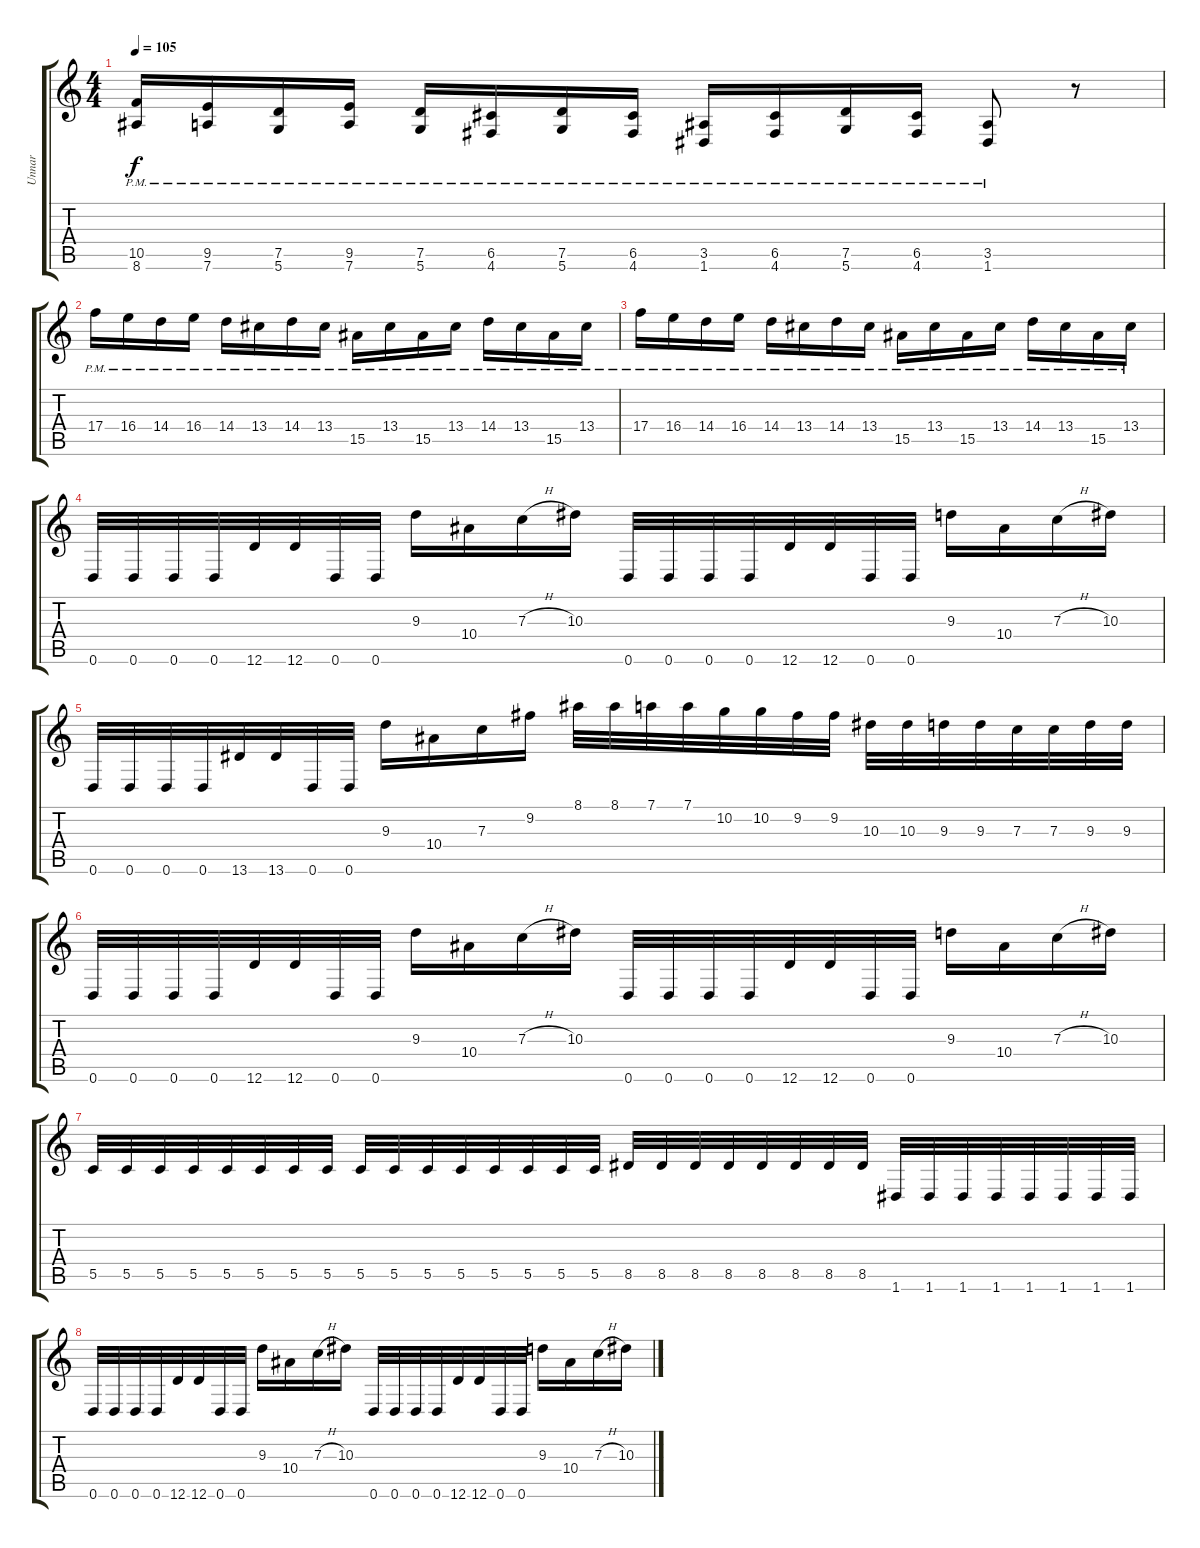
\track ("Unnar" "Unnar") {instrument distortionguitar}
\staff {score tabs}
\tuning (D4 A3 F3 C3 G2 D2) {hide}
\ts (4 4)
\tempo 105
\clef g2
\ks c
(10.5{pm} 8.6{pm}).16{dy f} (9.5{pm} 7.6{pm}).16 (7.5{pm} 5.6{pm}).16 (9.5{pm} 7.6{pm}).16 (7.5{pm} 5.6{pm}).16 (6.5{pm} 4.6{pm}).16 (7.5{pm} 5.6{pm}).16 (6.5{pm} 4.6{pm}).16 (3.5{pm} 1.6{pm}).16 (6.5{pm} 4.6{pm}).16 (7.5{pm} 5.6{pm}).16 (6.5{pm} 4.6{pm}).16 (3.5{pm} 1.6{pm}).8 r.8 |
17.4{pm}.16 16.4{pm}.16 14.4{pm}.16 16.4{pm}.16 14.4{pm}.16 13.4{pm}.16 14.4{pm}.16 13.4{pm}.16 15.5{pm}.16 13.4{pm}.16 15.5{pm}.16 13.4{pm}.16 14.4{pm}.16 13.4{pm}.16 15.5{pm}.16 13.4{pm}.16 |
17.4{pm}.16 16.4{pm}.16 14.4{pm}.16 16.4{pm}.16 14.4{pm}.16 13.4{pm}.16 14.4{pm}.16 13.4{pm}.16 15.5{pm}.16 13.4{pm}.16 15.5{pm}.16 13.4{pm}.16 14.4{pm}.16 13.4{pm}.16 15.5{pm}.16 13.4{pm}.16 |
0.6.32 0.6.32 0.6.32 0.6.32 12.6.32 12.6.32 0.6.32 0.6.32 9.3.16 10.4.16 7.3{h}.16 10.3.16 0.6.32 0.6.32 0.6.32 0.6.32 12.6.32 12.6.32 0.6.32 0.6.32 9.3.16 10.4.16 7.3{h}.16 10.3.16 |
0.6.32 0.6.32 0.6.32 0.6.32 13.6.32 13.6.32 0.6.32 0.6.32 9.3.16 10.4.16 7.3.16 9.2.16 8.1.32 8.1.32 7.1.32 7.1.32 10.2.32 10.2.32 9.2.32 9.2.32 10.3.32 10.3.32 9.3.32 9.3.32 7.3.32 7.3.32 9.3.32 9.3.32 |
0.6.32 0.6.32 0.6.32 0.6.32 12.6.32 12.6.32 0.6.32 0.6.32 9.3.16 10.4.16 7.3{h}.16 10.3.16 0.6.32 0.6.32 0.6.32 0.6.32 12.6.32 12.6.32 0.6.32 0.6.32 9.3.16 10.4.16 7.3{h}.16 10.3.16 |
5.5.32 5.5.32 5.5.32 5.5.32 5.5.32 5.5.32 5.5.32 5.5.32 5.5.32 5.5.32 5.5.32 5.5.32 5.5.32 5.5.32 5.5.32 5.5.32 8.5.32 8.5.32 8.5.32 8.5.32 8.5.32 8.5.32 8.5.32 8.5.32 1.6.32 1.6.32 1.6.32 1.6.32 1.6.32 1.6.32 1.6.32 1.6.32 |
0.6.32 0.6.32 0.6.32 0.6.32 12.6.32 12.6.32 0.6.32 0.6.32 9.3.16 10.4.16 7.3{h}.16 10.3.16 0.6.32 0.6.32 0.6.32 0.6.32 12.6.32 12.6.32 0.6.32 0.6.32 9.3.16 10.4.16 7.3{h}.16 10.3.16
